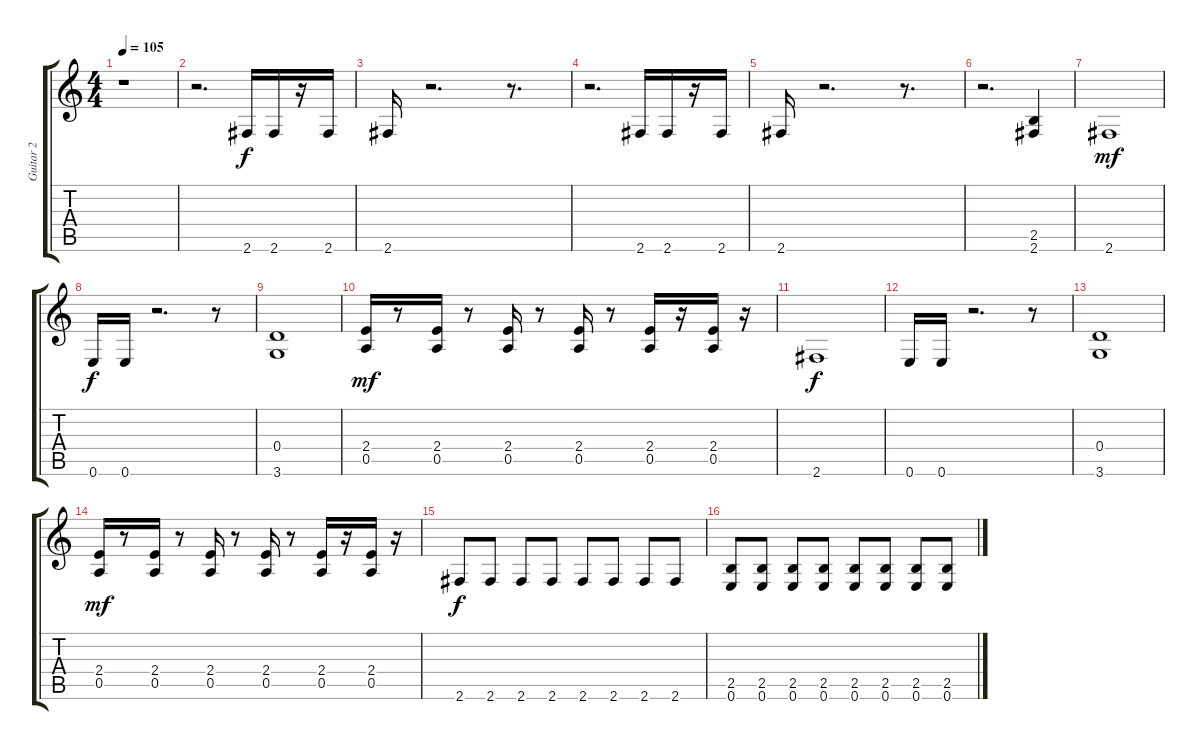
\track ("Guitar 2" "Guitar 2") {instrument distortionguitar}
\staff {score tabs}
\tuning (E4 B3 G3 D3 A2 E2) {hide}
\ts (4 4)
\tempo 105
\clef g2
\ks c
r.1{dy f instrument distortionguitar} |
r.2{d} 2.6.16 2.6.16 r.16 2.6.16 |
2.6.16 r.2{d} r.8{d} |
r.2{d} 2.6.16 2.6.16 r.16 2.6.16 |
2.6.16 r.2{d} r.8{d} |
r.2{d} (2.5 2.6).4 |
2.6.1{dy mf} |
0.6.16{dy f} 0.6.16 r.2{d} r.8 |
(0.4 3.6).1 |
(2.4 0.5).16{dy mf} r.8 (2.4 0.5).16 r.8 (2.4 0.5).16 r.8 (2.4 0.5).16 r.8 (2.4 0.5).16 r.16 (2.4 0.5).16 r.16 |
2.6.1{dy f} |
0.6.16 0.6.16 r.2{d} r.8 |
(0.4 3.6).1 |
(2.4 0.5).16{dy mf} r.8 (2.4 0.5).16 r.8 (2.4 0.5).16 r.8 (2.4 0.5).16 r.8 (2.4 0.5).16 r.16 (2.4 0.5).16 r.16 |
2.6.8{dy f} 2.6.8 2.6.8 2.6.8 2.6.8 2.6.8 2.6.8 2.6.8 |
(2.5 0.6).8 (2.5 0.6).8 (2.5 0.6).8 (2.5 0.6).8 (2.5 0.6).8 (2.5 0.6).8 (2.5 0.6).8 (2.5 0.6).8
